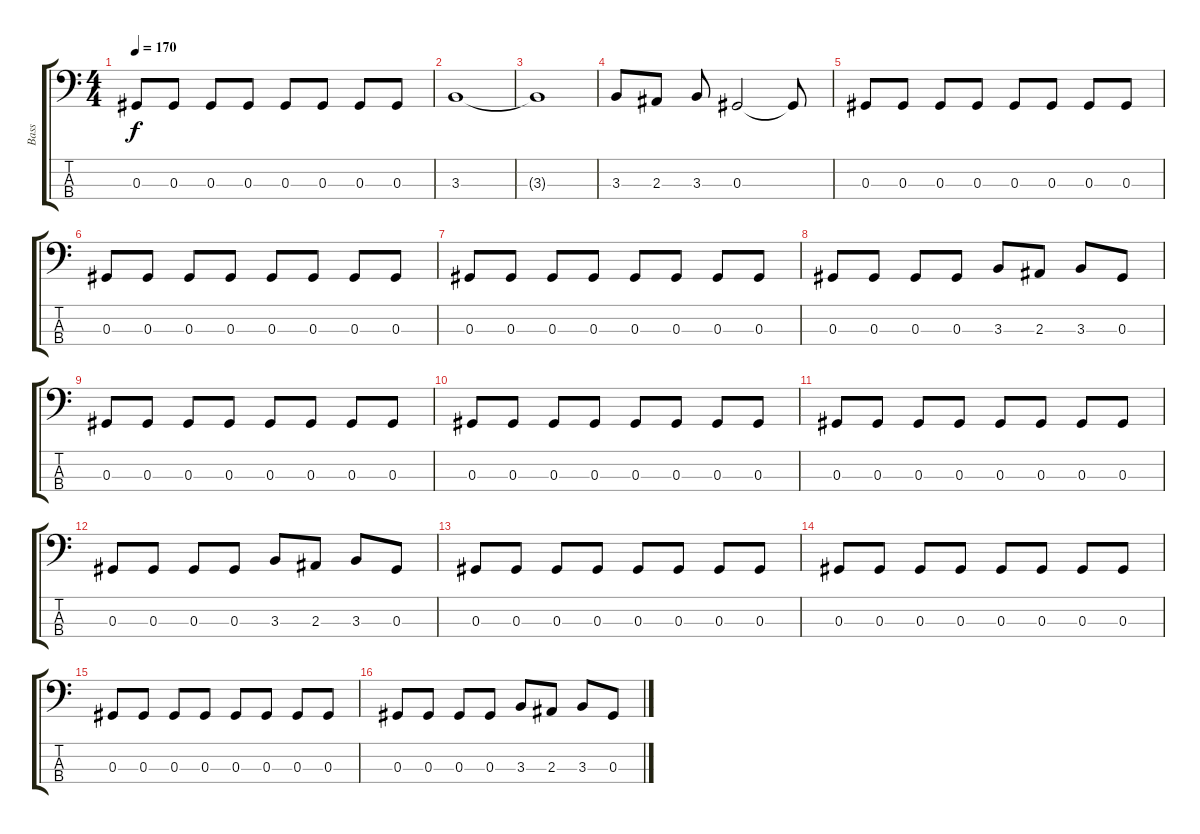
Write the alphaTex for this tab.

\track ("Bass" "Bass") {instrument electricbassfinger}
\staff {score tabs}
\tuning (Gb2 Db2 Ab1 Eb1) {hide}
\ts (4 4)
\tempo 170
\clef f4
\ks c
0.3.8{dy f} 0.3.8 0.3.8 0.3.8 0.3.8 0.3.8 0.3.8 0.3.8 |
3.3.1 |
3.3{t}.1 |
3.3.8 2.3.8 3.3.8 0.3.2 0.3{t}.8 |
0.3.8 0.3.8 0.3.8 0.3.8 0.3.8 0.3.8 0.3.8 0.3.8 |
0.3.8 0.3.8 0.3.8 0.3.8 0.3.8 0.3.8 0.3.8 0.3.8 |
0.3.8 0.3.8 0.3.8 0.3.8 0.3.8 0.3.8 0.3.8 0.3.8 |
0.3.8 0.3.8 0.3.8 0.3.8 3.3.8 2.3.8 3.3.8 0.3.8 |
0.3.8 0.3.8 0.3.8 0.3.8 0.3.8 0.3.8 0.3.8 0.3.8 |
0.3.8 0.3.8 0.3.8 0.3.8 0.3.8 0.3.8 0.3.8 0.3.8 |
0.3.8 0.3.8 0.3.8 0.3.8 0.3.8 0.3.8 0.3.8 0.3.8 |
0.3.8 0.3.8 0.3.8 0.3.8 3.3.8 2.3.8 3.3.8 0.3.8 |
0.3.8 0.3.8 0.3.8 0.3.8 0.3.8 0.3.8 0.3.8 0.3.8 |
0.3.8 0.3.8 0.3.8 0.3.8 0.3.8 0.3.8 0.3.8 0.3.8 |
0.3.8 0.3.8 0.3.8 0.3.8 0.3.8 0.3.8 0.3.8 0.3.8 |
0.3.8 0.3.8 0.3.8 0.3.8 3.3.8 2.3.8 3.3.8 0.3.8
